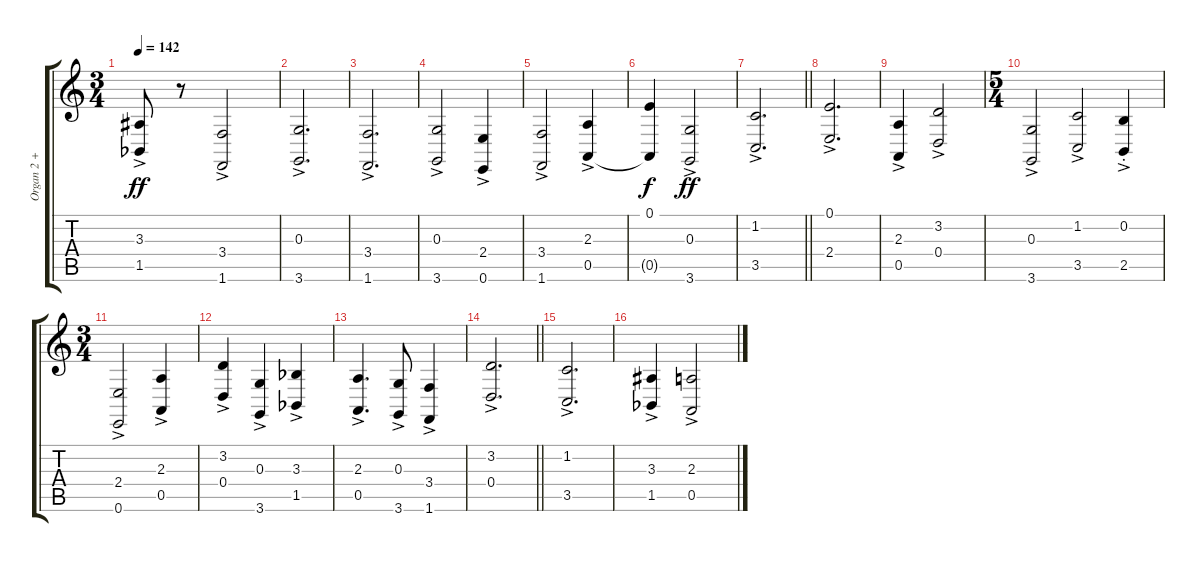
\track ("Organ 2 + Piano 2" "Organ 2 + ") {instrument percussiveorgan}
\staff {score tabs}
\tuning (E4 B3 G3 D3 A2 E2) {hide}
\ts (3 4)
\tempo 142
\clef g2
\ks c
(3.3{ac} 1.5{ac acc b}).8{dy ff} r.8 (3.4{ac} 1.6{ac}).2 |
(0.3{ac} 3.6{ac}).2{d} |
(3.4{ac} 1.6{ac}).2{d} |
(0.3{ac} 3.6{ac}).2 (2.4{ac} 0.6{ac}).4 |
(3.4{ac} 1.6{ac}).2 (2.3{ac} 0.5{ac}).4 |
(0.1 0.5{t}).4{dy f} (0.3{ac} 3.6{ac}).2{dy ff} |
\barLineRight lightlight
(1.2{ac} 3.5{ac}).2{d} |
(0.1{ac} 2.4{ac}).2{d} |
(2.3{ac} 0.5{ac}).4 (3.2{ac} 0.4{ac}).2 |
\ts (5 4)
(0.3{ac} 3.6{ac}).2 (1.2{ac} 3.5{ac}).2 (0.2{ac st} 2.5{ac st}).4 |
\ts (3 4)
(2.4{ac} 0.6{ac}).2 (2.3{ac} 0.5{ac}).4 |
(3.2{ac} 0.4{ac}).4 (0.3{ac} 3.6{ac}).4 (3.3{ac acc b} 1.5{ac acc b}).4 |
(2.3{ac} 0.5{ac}).4{d} (0.3{ac} 3.6{ac}).8 (3.4{ac} 1.6{ac}).4 |
\barLineRight lightlight
(3.2{ac} 0.4{ac}).2{d} |
(1.2{ac} 3.5{ac}).2{d} |
(3.3{ac} 1.5{ac acc b}).4 (2.3{ac} 0.5{ac}).2
